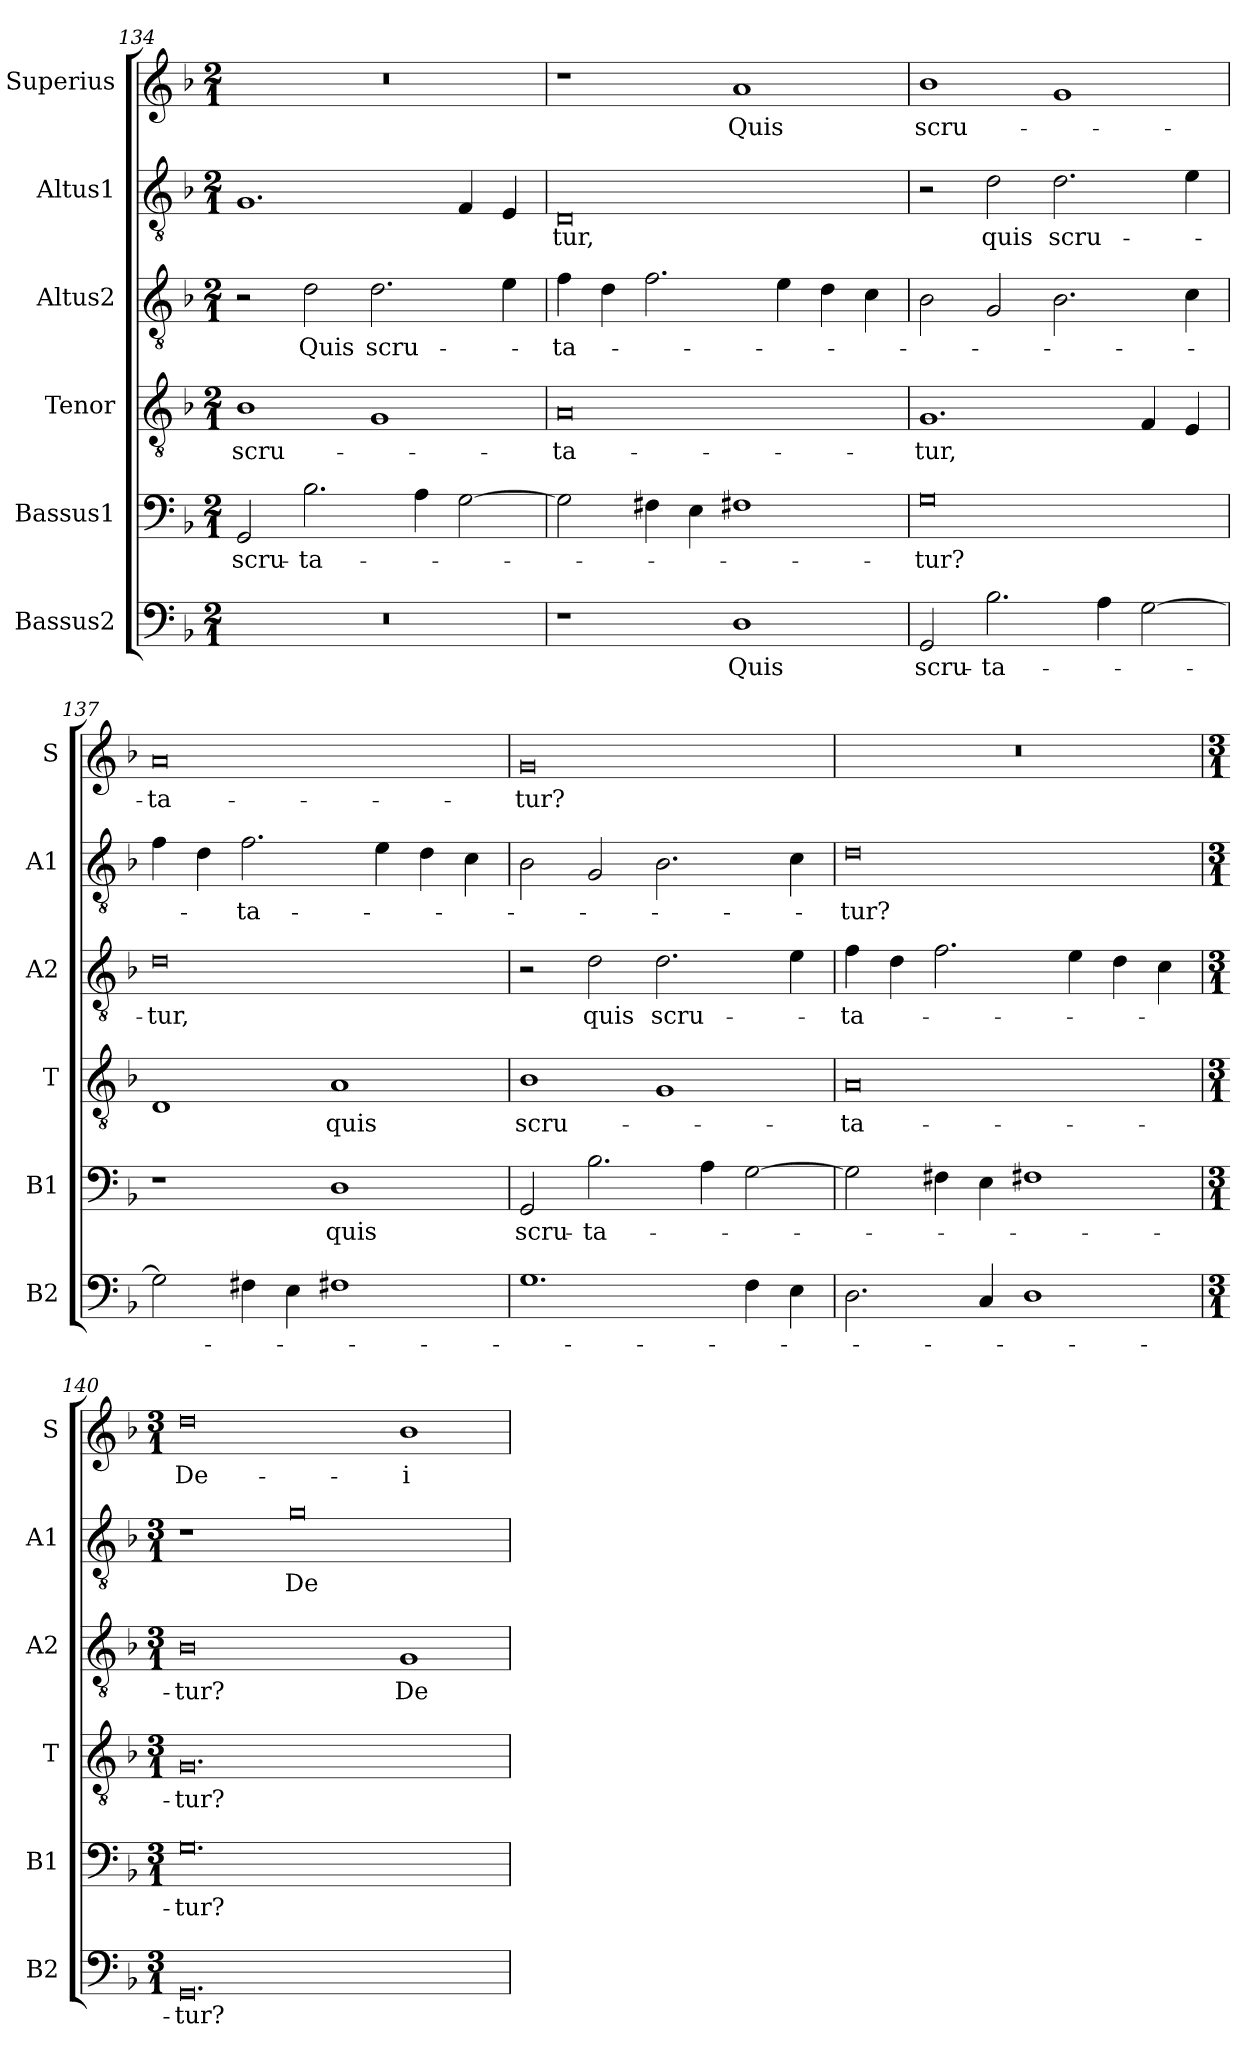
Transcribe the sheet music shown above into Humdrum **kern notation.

**kern	**text	**kern	**text	**kern	**text	**kern	**text	**kern	**text	**kern	**text
*part6	*part6	*part5	*part5	*part4	*part4	*part3	*part3	*part2	*part2	*part1	*part1
*staff6	*staff6	*staff5	*staff5	*staff4	*staff4	*staff3	*staff3	*staff2	*staff2	*staff1	*staff1
*I"Bassus2	*	*I"Bassus1	*	*I"Tenor	*	*I"Altus2	*	*I"Altus1	*	*I"Superius	*
*I'B2	*	*I'B1	*	*I'T	*	*I'A2	*	*I'A1	*	*I'S	*
*clefF4	*	*clefF4	*	*clefGv2	*	*clefGv2	*	*clefGv2	*	*clefG2	*
*k[b-]	*	*k[b-]	*	*k[b-]	*	*k[b-]	*	*k[b-]	*	*k[b-]	*
*M2/1	*	*M2/1	*	*M2/1	*	*M2/1	*	*M2/1	*	*M2/1	*
=134	=134	=134	=134	=134	=134	=134	=134	=134	=134	=134	=134
0r	.	2GG/	scru-	1B-	scru-	2r	.	1.G	.	0r	.
.	.	2.B-\	-ta-	.	.	2d\	Quis	.	.	.	.
.	.	.	.	1G	.	2.d\	scru-	.	.	.	.
.	.	4A\	.	.	.	.	.	.	.	.	.
.	.	[2G\	.	.	.	.	.	4F/	.	.	.
.	.	.	.	.	.	4e\	.	4E/	.	.	.
=135	=135	=135	=135	=135	=135	=135	=135	=135	=135	=135	=135
1r	.	2G\]	.	0A	-ta-	4f\	-ta-	0D	-tur,	1r	.
.	.	.	.	.	.	4d\	.	.	.	.	.
.	.	4F#X\	.	.	.	2.f\	.	.	.	.	.
.	.	4E\	.	.	.	.	.	.	.	.	.
1D	Quis	1F#X	.	.	.	.	.	.	.	1a	Quis
.	.	.	.	.	.	4e\	.	.	.	.	.
.	.	.	.	.	.	4d\	.	.	.	.	.
.	.	.	.	.	.	4c\	.	.	.	.	.
=136	=136	=136	=136	=136	=136	=136	=136	=136	=136	=136	=136
2GG/	scru-	0G	-tur?	1.G	-tur,	2B-\	.	2r	.	1b-	scru-
2.B-\	-ta-	.	.	.	.	2G/	.	2d\	quis	.	.
.	.	.	.	.	.	2.B-\	.	2.d\	scru-	1g	.
4A\	.	.	.	.	.	.	.	.	.	.	.
[2G\	.	.	.	4F/	.	.	.	.	.	.	.
.	.	.	.	4E/	.	4c\	.	4e\	.	.	.
=137	=137	=137	=137	=137	=137	=137	=137	=137	=137	=137	=137
2G\]	.	1r	.	1D	.	0d	-tur,	4f\	.	0a	-ta-
.	.	.	.	.	.	.	.	4d\	.	.	.
4F#X\	.	.	.	.	.	.	.	2.f\	-ta-	.	.
4E\	.	.	.	.	.	.	.	.	.	.	.
1F#X	.	1D	quis	1A	quis	.	.	.	.	.	.
.	.	.	.	.	.	.	.	4e\	.	.	.
.	.	.	.	.	.	.	.	4d\	.	.	.
.	.	.	.	.	.	.	.	4c\	.	.	.
=138	=138	=138	=138	=138	=138	=138	=138	=138	=138	=138	=138
1.G	.	2GG/	scru-	1B-	scru-	2r	.	2B-\	.	0g	-tur?
.	.	2.B-\	-ta-	.	.	2d\	quis	2G/	.	.	.
.	.	.	.	1G	.	2.d\	scru-	2.B-\	.	.	.
.	.	4A\	.	.	.	.	.	.	.	.	.
4F\	.	[2G\	.	.	.	.	.	.	.	.	.
4E\	.	.	.	.	.	4e\	.	4c\	.	.	.
=139	=139	=139	=139	=139	=139	=139	=139	=139	=139	=139	=139
2.D\	.	2G\]	.	0A	-ta-	4f\	-ta-	0d	-tur?	0r	.
.	.	.	.	.	.	4d\	.	.	.	.	.
.	.	4F#X\	.	.	.	2.f\	.	.	.	.	.
4C/	.	4E\	.	.	.	.	.	.	.	.	.
1D	.	1F#X	.	.	.	.	.	.	.	.	.
.	.	.	.	.	.	4e\	.	.	.	.	.
.	.	.	.	.	.	4d\	.	.	.	.	.
.	.	.	.	.	.	4c\	.	.	.	.	.
=140	=140	=140	=140	=140	=140	=140	=140	=140	=140	=140	=140
*M3/1	*	*M3/1	*	*M3/1	*	*M3/1	*	*M3/1	*	*M3/1	*
0.GG	-tur?	0.G	-tur?	0.G	-tur?	0B-	-tur?	1r	.	0dd	De-
.	.	.	.	.	.	.	.	0g	De-	.	.
.	.	.	.	.	.	1G	De-	.	.	1b-	-i
=	=	=	=	=	=	=	=	=	=	=	=
*-	*-	*-	*-	*-	*-	*-	*-	*-	*-	*-	*-
